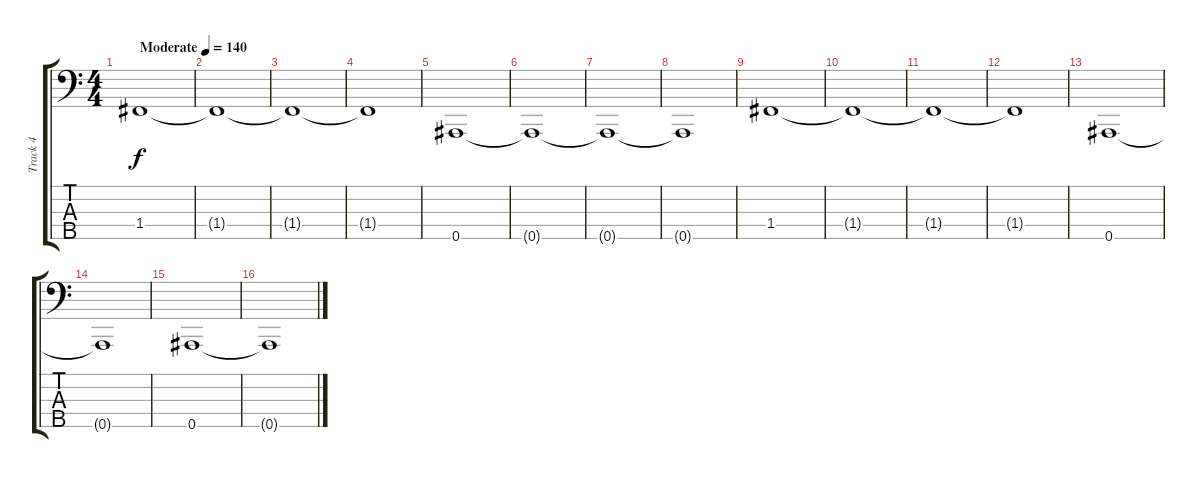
\track ("Track 4" "Track 4") {instrument electricbasspick}
\staff {score tabs}
\tuning (Ab2 Eb2 Bb1 F1 Bb0) {hide}
\ts (4 4)
\tempo (140 "Moderate")
\clef f4
\ks c
1.4.1{dy f instrument electricbasspick} |
1.4{t}.1 |
1.4{t}.1 |
1.4{t}.1 |
0.5.1 |
0.5{t}.1 |
0.5{t}.1 |
0.5{t}.1 |
1.4.1 |
1.4{t}.1 |
1.4{t}.1 |
1.4{t}.1 |
0.5.1 |
0.5{t}.1 |
0.5.1 |
0.5{t}.1
